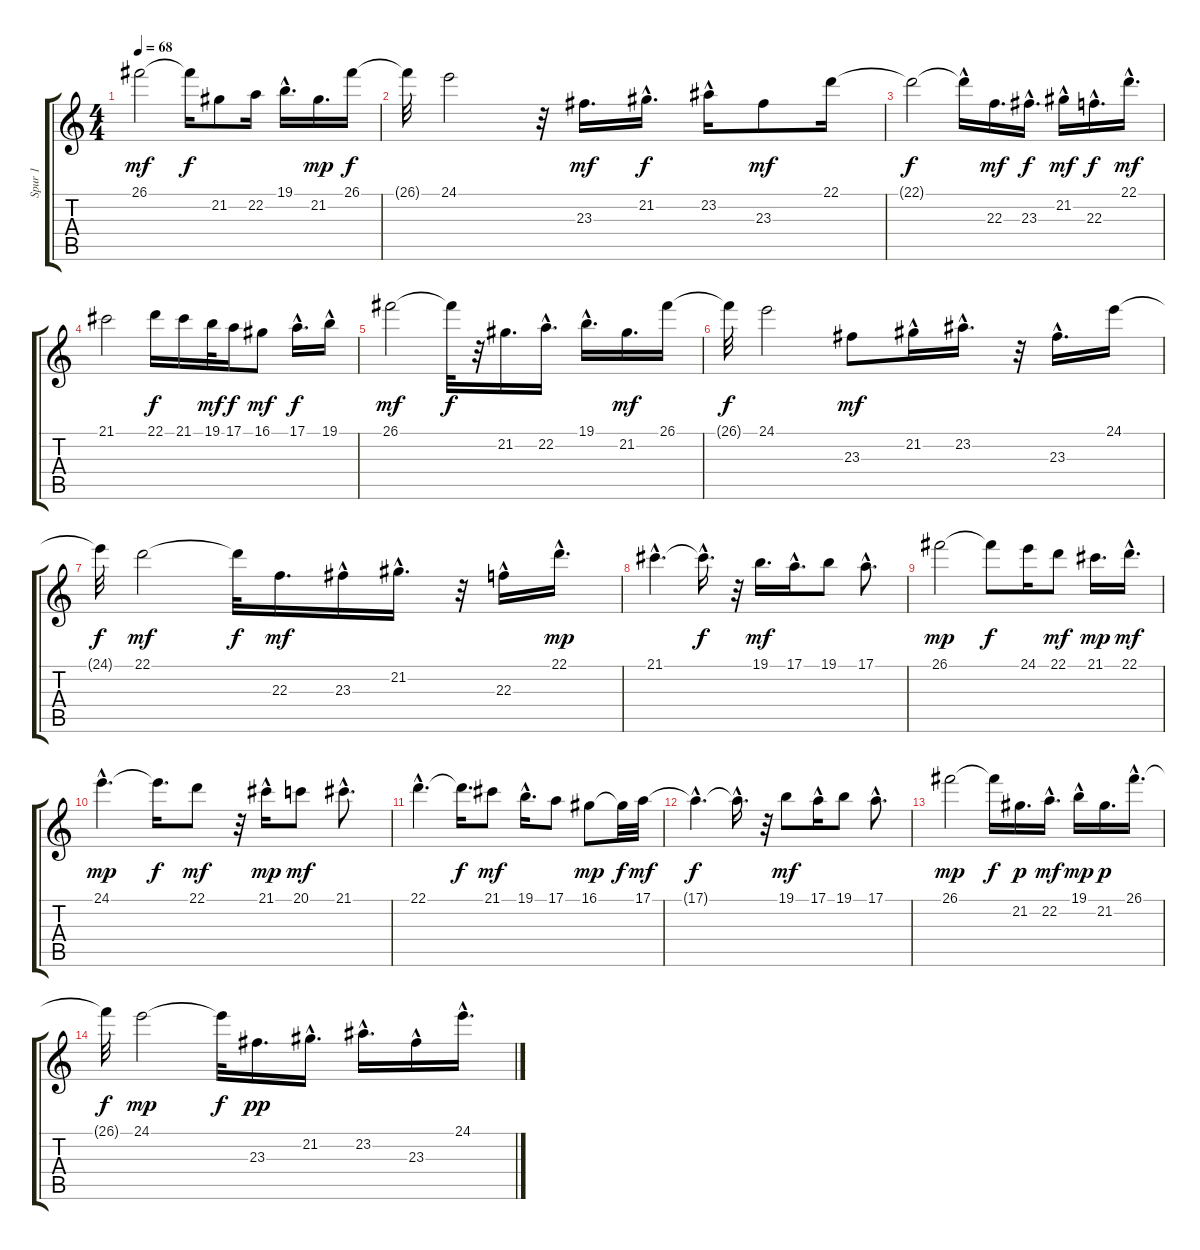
\track ("Spur 1" "Spur 1") {instrument stringensemble2}
\staff {score tabs}
\tuning (E4 B3 G3 D3 A2 E2) {hide}
\ts (4 4)
\tempo 68
\clef g2
\ks c
26.1.2{dy mf} 26.1{t}.16{dy f} 21.2.8 22.2.16 19.1{hac}.16{d} 21.2.16{d dy mp} 26.1.16{dy f} |
26.1{t}.32 24.1.2 r.32 23.3.16{d dy mf} 21.2{hac}.16{d dy f} 23.2{hac}.16 23.3.8{dy mf} 22.1.16 |
22.1{t}.2{dy f} 22.1{hac t}.16 22.3.16{d dy mf} 23.3{hac}.16{d dy f} 21.2{hac}.16{dy mf} 22.3{hac}.16{d dy f} 22.1{hac}.16{d dy mf} |
21.1.2 22.1.16{dy f} 21.1.16 19.1.32{dy mf} 17.1.16{dy f} 16.1.8{dy mf} 17.1{hac}.16{d dy f} 19.1{hac}.16 |
26.1.2{dy mf} 26.1{t}.32{dy f} r.32 21.2.16{d} 22.2{hac}.16{d} 19.1{hac}.16{d} 21.2.16{d dy mf} 26.1.16 |
26.1{t}.32{dy f} 24.1.2 23.3.8{dy mf} 21.2{hac}.16 23.2{hac}.16{d} r.32 23.3{hac}.16{d} 24.1.16 |
24.1{t}.32{dy f} 22.1.2{dy mf} 22.1{t}.32{dy f} 22.3.16{d dy mf} 23.3{hac}.16 21.2{hac}.16{d} r.32 22.3{hac}.16 22.1{hac}.16{d dy mp} |
21.1{hac}.4{d} 21.1{hac t}.16{d dy f} r.32 19.1.16{d dy mf} 17.1{hac}.16{d} 19.1.8 17.1{hac}.8{d} |
26.1.2{dy mp} 26.1{t}.8{dy f} 24.1.16 22.1.8{dy mf} 21.1.16{d dy mp} 22.1{hac}.16{d dy mf} |
24.1{hac}.4{d dy mp} 24.1{t}.16{d dy f} 22.1.8{dy mf} r.32 21.1{hac}.16{dy mp} 20.1.8{dy mf} 21.1{hac}.8{d} |
22.1{hac}.4{d} 22.1{t}.16{d dy f} 21.1.8{dy mf} 19.1{hac}.16{d} 17.1.8 16.1.8{dy mp} 16.1{t}.32{dy f} 17.1.32{dy mf} |
17.1{hac t}.4{d dy f} 17.1{hac t}.16{d} r.32 19.1.8{dy mf} 17.1{hac}.16 19.1.8 17.1{hac}.8{d} |
26.1.2{dy mp} 26.1{t}.16{dy f} 21.2.16{d dy p} 22.2{hac}.16{d dy mf} 19.1{hac}.16{dy mp} 21.2.16{d dy p} 26.1{hac}.16{d} |
26.1{t}.32{dy f} 24.1.2{dy mp} 24.1{t}.32{dy f} 23.3.16{d dy pp} 21.2{hac}.16{d} 23.2{hac}.16{d} 23.3{hac}.16 24.1{hac}.16{d}
